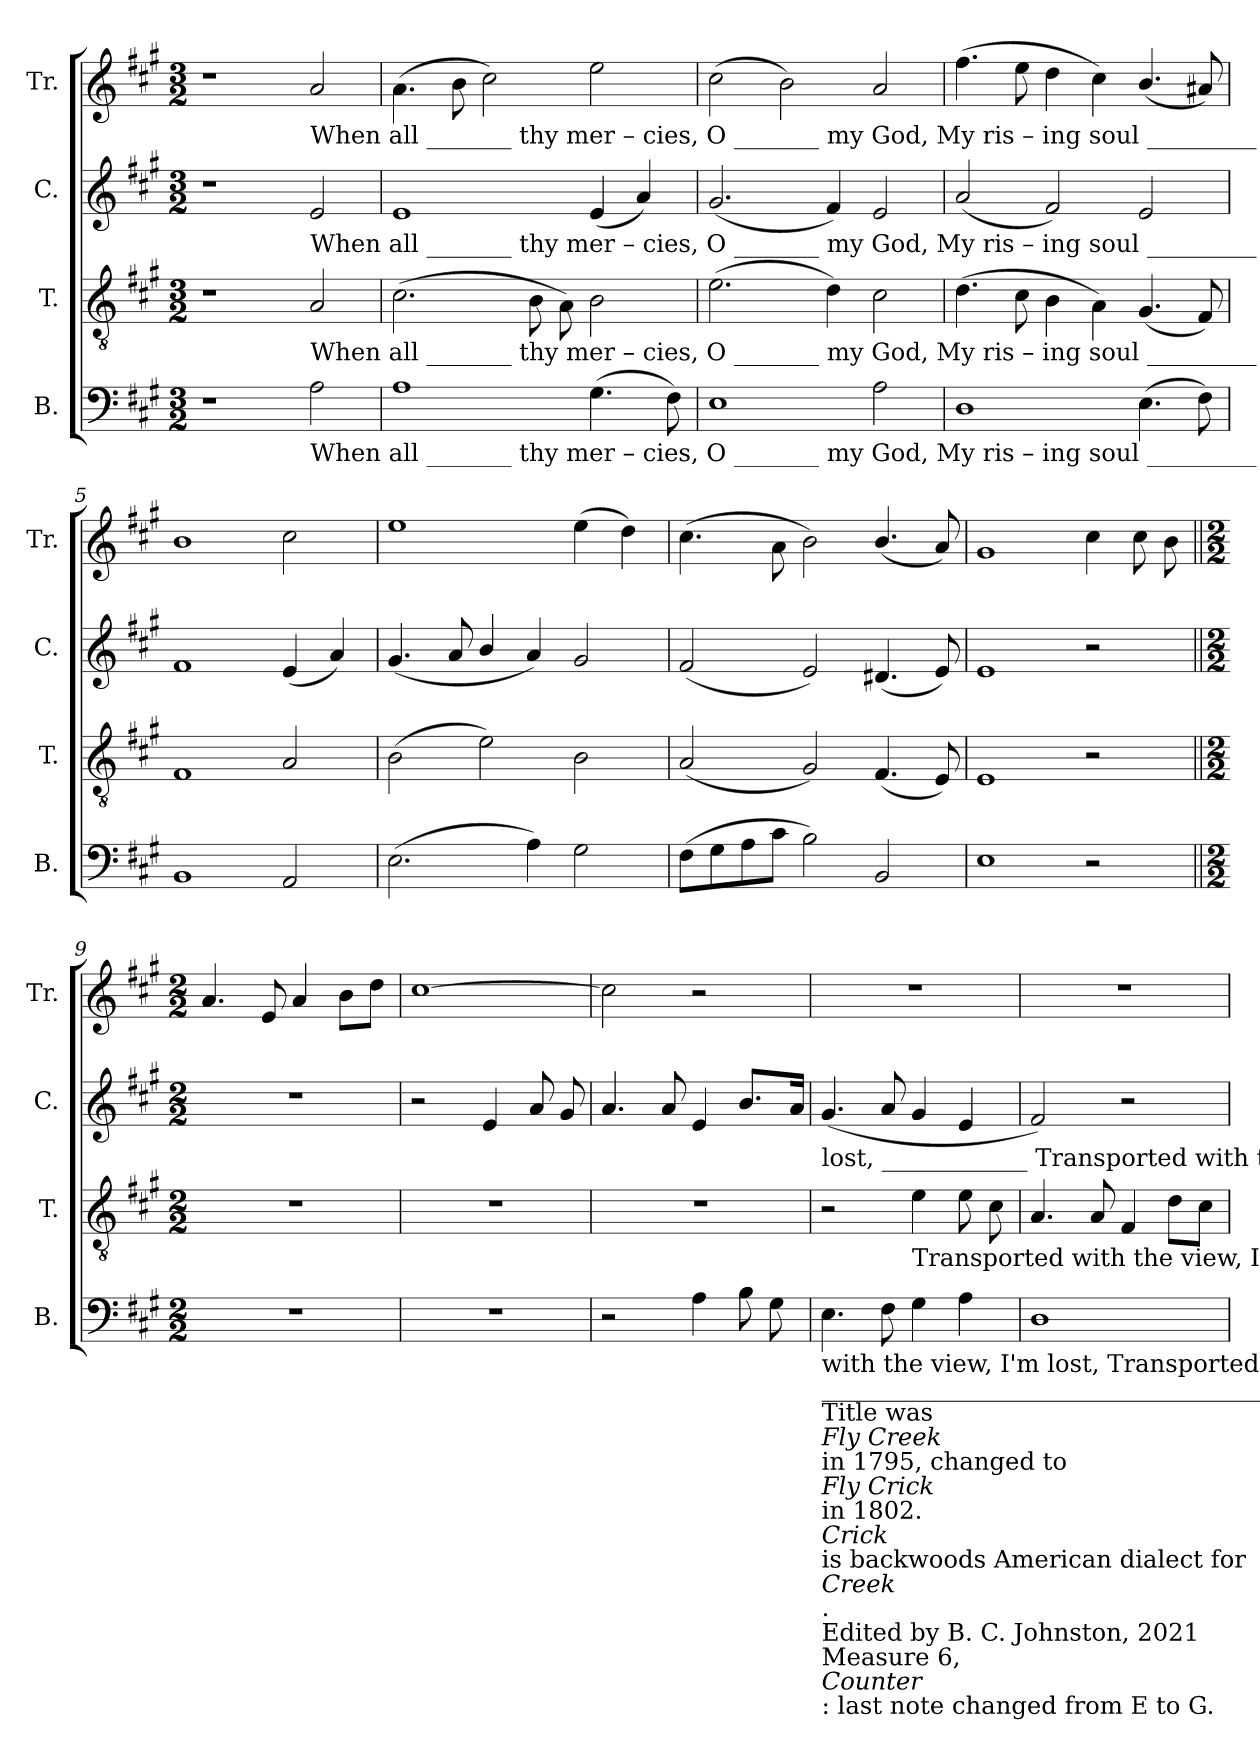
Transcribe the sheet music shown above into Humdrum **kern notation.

**kern	**kern	**kern	**kern
*part4	*part3	*part2	*part1
*staff4	*staff3	*staff2	*staff1
*I"B.	*I"T.	*I"C.	*I"Tr.
*I'B.	*I'T.	*I'C.	*I'Tr.
*clefF4	*clefGv2	*clefG2	*clefG2
*k[f#c#g#]	*k[f#c#g#]	*k[f#c#g#]	*k[f#c#g#]
*M3/2	*M3/2	*M3/2	*M3/2
*MM120	*MM120	*MM120	*MM120
=1	=1	=1	=1
1r	1r	1r	1r
!	!	!	!LO:TX:b:t=When  all _______  thy           mer – cies,   O _______  my             God,  My      ris         –        ing      soul _________   sur   –   veys,  Transported with the view, I'm lost, __________
!	!	!LO:TX:b:t=When  all _______  thy           mer – cies,   O _______  my             God,  My      ris         –        ing      soul _________   sur   –   veys,                                                              Transported with the view, I'm	!
!	!LO:TX:b:t=When  all _______  thy           mer – cies,   O _______  my             God,  My      ris         –        ing      soul _________   sur   –   veys,	!	!
!LO:TX:b:t=When  all _______  thy           mer – cies,   O _______  my             God,  My      ris         –        ing      soul _________   sur   –   veys,                                                                                                        Transported	!	!	!
2A!\	2A!/	2e!/	2a!/
=2	=2	=2	=2
1A!	(>2.c#!\	1e!	(>4.a!\
.	.	.	8b!\
.	.	.	2cc#!\)
.	8B!\	.	.
.	8A!\)	.	.
(>4.G#!\	2B!\	(<4e!/	2ee!\
.	.	4a!/)	.
8F#!\)	.	.	.
=3	=3	=3	=3
1E!	(>2.e!\	(<2.g#!/	(>2cc#\
.	.	.	2b\)
.	4d!\)	4f#!/)	.
2A!\	2c#!\	2e!/	2a!/
=4	=4	=4	=4
1D!	(>4.d!\	(<2a!/	(>4.ff#!\
.	8c#!\	.	8ee!\
.	4B!\	2f#!/)	4dd!\
.	4A!\)	.	4cc#!\)
(>4.E!\	(<4.G#!/	2e!/	(<4.b!/
8F#!\)	8F#!/)	.	8a#X!/)
=5	=5	=5	=5
1BB!	1F#!	1f#!	1b!
2AA!/	2A!/	(<4e!/	2cc#!\
.	.	4a!/)	.
=6	=6	=6	=6
(>2.E!\	(>2B!\	(<4.g#!/	1ee!
.	.	8a!/	.
.	2e!\)	4b!/	.
4A!\)	.	4a!/)	.
2G#!\	2B!\	2g#!/	(>4ee!\
.	.	.	4dd!\)
=7	=7	=7	=7
(>8F#!\L	(<2A!/	(<2f#!/	(>4.cc#!\
8G#!\	.	.	.
8A!\	.	.	.
8c#!\J	.	.	8a!\
2B!\)	2G#!/)	2e!/)	2b\)
2BB!/	(<4.F#!/	(<4.d#X!/	(<4.b!/
.	8E!/)	8e!/)	8a!/)
=8	=8	=8	=8
1E!	1E!	1e!	1g#!
2r	2r	2r	4cc#!\
.	.	.	8cc#!\
.	.	.	8b!\
=9||	=9||	=9||	=9||
*M2/2	*M2/2	*M2/2	*M2/2
1r	1r	1r	4.a!/
.	.	.	8e!/
.	.	.	4a!/
.	.	.	8b!\L
.	.	.	8dd!\J
=10	=10	=10	=10
1r	1r	2r	[1cc#!
.	.	4e!/	.
.	.	8a!/	.
.	.	8g#!/	.
=11	=11	=11	=11
2r	1r	4.a!/	2cc#!\]
.	.	8a!/	.
4A!\	.	4e!/	2r
8B!\	.	8.b!/L	.
8G#!\	.	.	.
.	.	16a!/Jk	.
!!LO:LB:g=z
=12	=12	=12	=12
!	!	!LO:TX:b:t=lost, ____________                                                                                                                                                Transported with the view, I'm lost ________  In  won    –    der,      love, ___    and   praise.	!
!LO:TX:b:t=with the view, I'm lost,                    Transported with the view, I'm lost,             Transported with the view,  I'm    lost ____________________   In  won    –    der,      love, ___    and   praise.	!	!	!
!LO:TX:b:t=___________________________________________________________________________	!	!	!
!LO:TX:b:t=Title was	!	!	!
!LO:TX:b:i:t=Fly Creek	!	!	!
!LO:TX:b:t=in 1795, changed to	!	!	!
!LO:TX:b:i:t=Fly Crick	!	!	!
!LO:TX:b:t=in 1802.	!	!	!
!LO:TX:b:i:t=Crick	!	!	!
!LO:TX:b:t=is backwoods American dialect for	!	!	!
!LO:TX:b:i:t=Creek	!	!	!
!LO:TX:b:t=.	!	!	!
!LO:TX:b:t=Edited by B. C. Johnston, 2021	!	!	!
!LO:TX:b:t=Measure 6,	!	!	!
!LO:TX:b:i:t=Counter	!	!	!
!LO:TX:b:t=&colon; last note changed from E to G.	!	!	!
4.E!\	2r	(<4.g#!/	1r
8F#!\	.	8a!/	.
!	!LO:TX:b:t=Transported with the view, I'm lost, ________                                                                 Transported with the view, I'm lost ______________  In  won    –    der,      love, ___    and   praise.	!	!
4G#!\	4e!\	4g#!/	.
4A!\	8e!\	4e!/	.
.	8c#!\	.	.
=13	=13	=13	=13
1D!	4.A!/	2f#!/)	1r
.	8A!/	.	.
.	4F#!/	2r	.
.	8d!\L	.	.
.	8c#!\J	.	.
=	=	=	=
*-	*-	*-	*-
